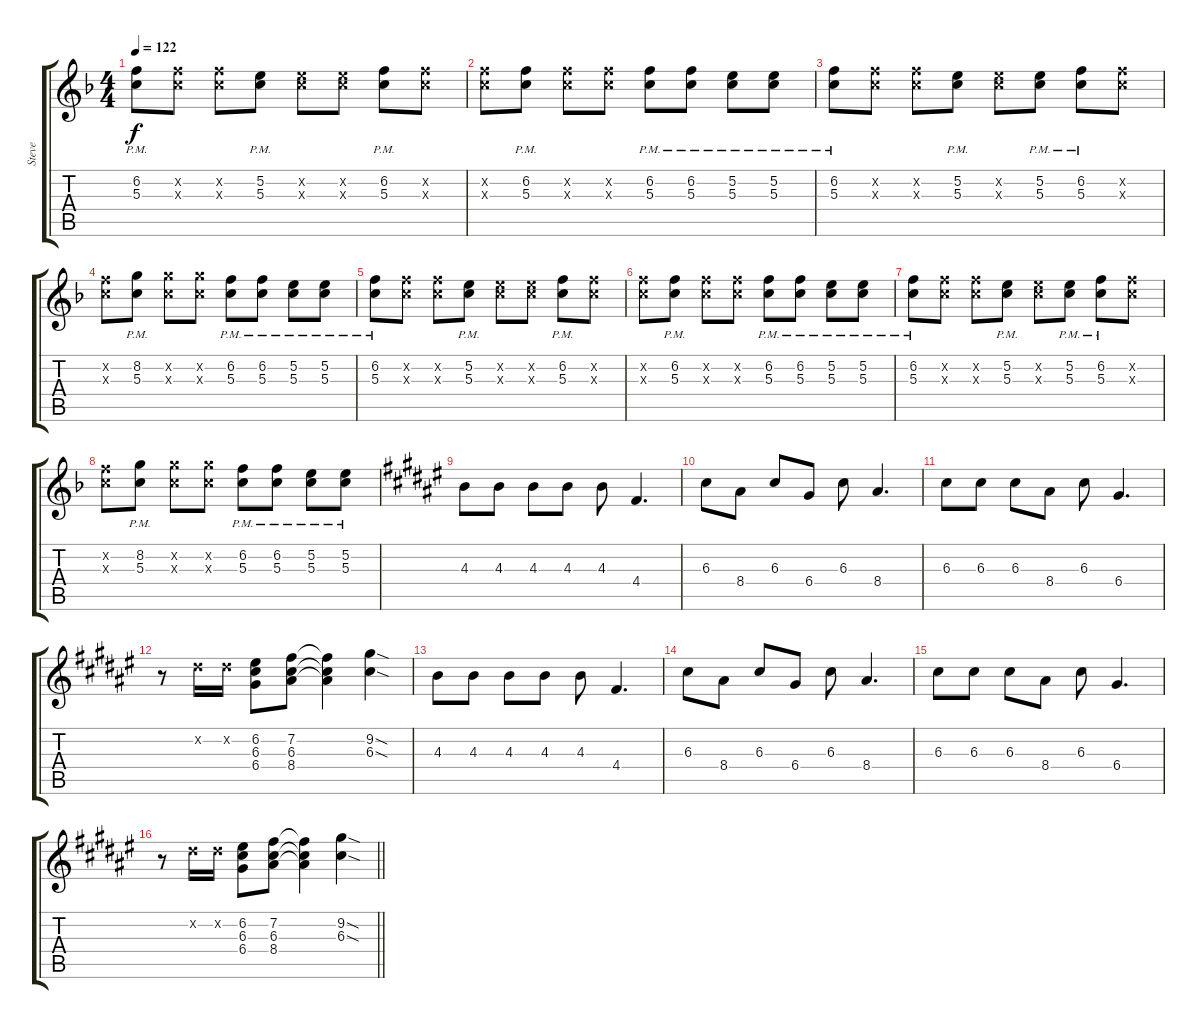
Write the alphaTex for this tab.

\track ("Steve" "Steve") {instrument distortionguitar}
\staff {score tabs}
\tuning (E4 B3 G3 D3 A2 E2) {hide}
\ts (4 4)
\tempo 122
\clef g2
\ks f
(6.2{pm} 5.3{pm}).8{dy f} (6.2{x} 5.3{x}).8 (6.2{x} 5.3{x}).8 (5.2{pm} 5.3{pm}).8 (5.2{x} 5.3{x}).8 (5.2{x} 5.3{x}).8 (6.2{pm} 5.3{pm}).8 (6.2{x} 5.3{x}).8 |
(6.2{x} 5.3{x}).8 (6.2{pm} 5.3{pm}).8 (6.2{x} 5.3{x}).8 (6.2{x} 5.3{x}).8 (6.2{pm} 5.3{pm}).8 (6.2{pm} 5.3{pm}).8 (5.2{pm} 5.3{pm}).8 (5.2{pm} 5.3{pm}).8 |
(6.2{pm} 5.3{pm}).8 (6.2{x} 5.3{x}).8 (6.2{x} 5.3{x}).8 (5.2{pm} 5.3{pm}).8 (5.2{x} 5.3{x}).8 (5.2{pm} 5.3{pm}).8 (6.2{pm} 5.3{pm}).8 (6.2{x} 5.3{x}).8 |
(6.2{x} 5.3{x}).8 (8.2{pm} 5.3{pm}).8 (8.2{x} 5.3{x}).8 (8.2{x} 5.3{x}).8 (6.2{pm} 5.3{pm}).8 (6.2{pm} 5.3{pm}).8 (5.2{pm} 5.3{pm}).8 (5.2{pm} 5.3{pm}).8 |
(6.2{pm} 5.3{pm}).8 (6.2{x} 5.3{x}).8 (6.2{x} 5.3{x}).8 (5.2{pm} 5.3{pm}).8 (5.2{x} 5.3{x}).8 (5.2{x} 5.3{x}).8 (6.2{pm} 5.3{pm}).8 (6.2{x} 5.3{x}).8 |
(6.2{x} 5.3{x}).8 (6.2{pm} 5.3{pm}).8 (6.2{x} 5.3{x}).8 (6.2{x} 5.3{x}).8 (6.2{pm} 5.3{pm}).8 (6.2{pm} 5.3{pm}).8 (5.2{pm} 5.3{pm}).8 (5.2{pm} 5.3{pm}).8 |
(6.2{pm} 5.3{pm}).8 (6.2{x} 5.3{x}).8 (6.2{x} 5.3{x}).8 (5.2{pm} 5.3{pm}).8 (5.2{x} 5.3{x}).8 (5.2{pm} 5.3{pm}).8 (6.2{pm} 5.3{pm}).8 (6.2{x} 5.3{x}).8 |
(6.2{x} 5.3{x}).8 (8.2{pm} 5.3{pm}).8 (8.2{x} 5.3{x}).8 (8.2{x} 5.3{x}).8 (6.2{pm} 5.3{pm}).8 (6.2{pm} 5.3{pm}).8 (5.2{pm} 5.3{pm}).8 (5.2{pm} 5.3{pm}).8 |
\ks f#
4.3.8{volume 13 instrument distortionguitar} 4.3.8 4.3.8 4.3.8 4.3.8 4.4.4{d} |
6.3.8 8.4.8 6.3.8 6.4.8 6.3.8 8.4.4{d} |
6.3.8 6.3.8 6.3.8 8.4.8 6.3.8 6.4.4{d} |
r.8 4.2{x}.16 4.2{x}.16 (6.2 6.3 6.4).8 (7.2 6.3 8.4).8 (7.2{t} 6.3{t} 8.4{t}).4 (9.2{sod} 6.3{sod}).4 |
4.3.8 4.3.8 4.3.8 4.3.8 4.3.8 4.4.4{d} |
6.3.8 8.4.8 6.3.8 6.4.8 6.3.8 8.4.4{d} |
6.3.8 6.3.8 6.3.8 8.4.8 6.3.8 6.4.4{d} |
\barLineRight lightlight
r.8 4.2{x}.16 4.2{x}.16 (6.2 6.3 6.4).8 (7.2 6.3 8.4).8 (7.2{t} 6.3{t} 8.4{t}).4 (9.2{sod} 6.3{sod}).4
